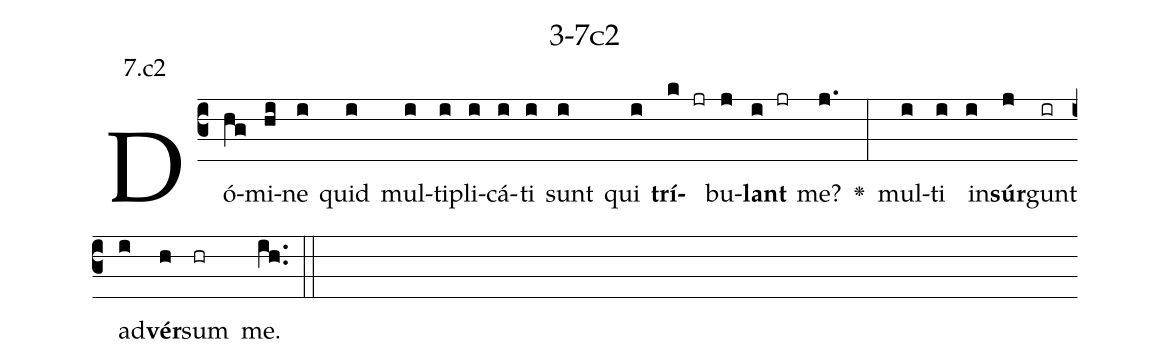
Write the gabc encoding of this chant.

name: 3-7c2;
annotation: 7.c2;
%%
(c3)Dó(hg)mi(hi)ne(i) quid(i) mul(i)ti(i)pli(i)cá(i)ti(i) sunt(i) qui(i) <b>trí</b>(k jr)bu(j)<b>lant</b>(i jr) me?(j.) <v>\greheightstar</v>(:) mul(i)ti(i) in(i)<b>súr</b>(j)gunt(ir) ad(i)<b>vér</b>(h)sum(hr) me.(ih..) (::)


%E(i) u(i) o(j) u(i) a(h) e.(ih..) (::)
